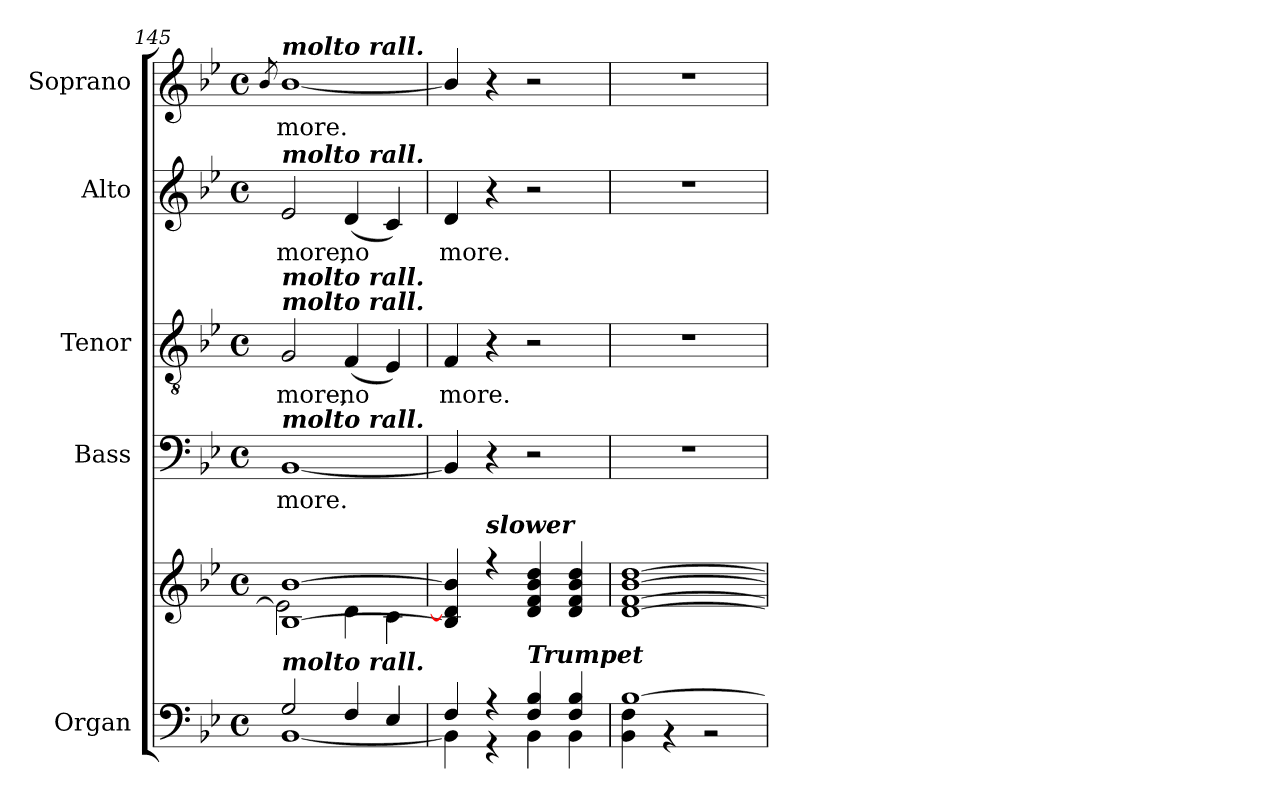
**kern	**kern	**kern	**text	**kern	**text	**kern	**text	**kern	**text
*part5	*part5	*part4	*part4	*part3	*part3	*part2	*part2	*part1	*part1
*staff6	*staff5	*staff4	*staff4	*staff3	*staff3	*staff2	*staff2	*staff1	*staff1
*I"Organ	*	*I"Bass	*	*I"Tenor	*	*I"Alto	*	*I"Soprano	*
*	*	*I'B	*	*I'T	*	*I'A	*	*I'S	*
*clefF4	*clefG2	*clefF4	*	*clefGv2	*	*clefG2	*	*clefG2	*
*k[b-e-]	*k[b-e-]	*k[b-e-]	*	*k[b-e-]	*	*k[b-e-]	*	*k[b-e-]	*
*B-:	*B-:	*B-:	*	*B-:	*	*B-:	*	*B-:	*
*M4/4	*M4/4	*M4/4	*	*M4/4	*	*M4/4	*	*M4/4	*
*met(c)	*met(c)	*met(c)	*	*met(c)	*	*met(c)	*	*met(c)	*
=145	=145	=145	=145	=145	=145	=145	=145	=145	=145
.	.	.	.	.	.	.	.	8qb-/	.
*^	*^	*	*	*	*	*	*	*	*
!	!	!	!	!	!	!	!	!	!	!LO:TX:a:Bi:t=molto rall.	!
!	!	!	!	!	!	!	!	!LO:TX:a:Bi:t=molto rall.	!	!	!
!	!	!	!	!	!	!LO:TX:a:Bi:t=molto rall.	!	!	!	!	!
!	!	!	!	!	!	!LO:TX:a:Bi:t=molto rall.	!	!	!	!	!
!	!	!	!	!LO:TX:a:Bi:t=molto rall.	!	!	!	!	!	!	!
!LO:TX:a:Bi:t=molto rall.	!	!	!	!	!	!	!	!	!	!	!
!	!	!	!	!	!LO:LY:b	!	!LO:LY:b	!	!LO:LY:b	!	!LO:LY:b
2G/	[1BB-\	[1B- [1b-	2e-\]	[1BB-	more.	2G	more,	2e-	more,	[1b-/	more.
!	!	!	!	!	!	!	!LO:LY:b	!	!LO:LY:b	!	!
4F/	.	.	4d\	.	.	(<4F	no	(<4d	no	.	.
4E-/	.	.	4c\	.	.	4E-)	.	4c)	.	.	.
=146	=146	=146	=146	=146	=146	=146	=146	=146	=146	=146	=146
!	!	!	!	!	!	!	!LO:LY:b	!	!LO:LY:b	!	!
4F/	4BB-\]	4B-] 4d] 4b-]	1ryy	4BB-]	.	4F	more.	4d	more.	4b-/]	.
!	!	!LO:TX:a:Bi:t=slower	!	!	!	!	!	!	!	!	!
4r	4r	4r	.	4r	.	4r	.	4r	.	4r	.
!LO:TX:a:Bi:t=Trumpet	!	!	!	!	!	!	!	!	!	!	!
4F/ 4B-/	4BB-\	4d 4f 4b- 4dd	.	2r	.	2r	.	2r	.	2r	.
4F/ 4B-/	4BB-\	4d 4f 4b- 4dd	.	.	.	.	.	.	.	.	.
=147	=147	=147	=147	=147	=147	=147	=147	=147	=147	=147	=147
[1B-/	4BB-\ 4F\	[1d [1f [1b- [1dd	1ryy	1r	.	1r	.	1r	.	1r	.
.	4r	.	.	.	.	.	.	.	.	.	.
.	2r	.	.	.	.	.	.	.	.	.	.
*v	*v	*	*	*	*	*	*	*	*	*	*
*	*v	*v	*	*	*	*	*	*	*	*
=	=	=	=	=	=	=	=	=	=
*-	*-	*-	*-	*-	*-	*-	*-	*-	*-
